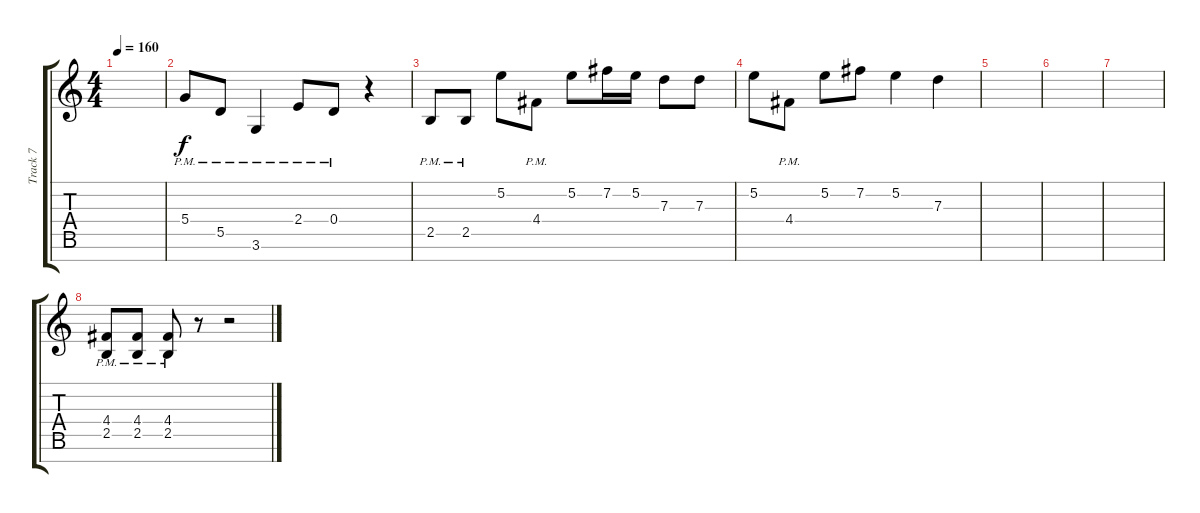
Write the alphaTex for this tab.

\track ("Track 7" "Track 7") {instrument distortionguitar}
\staff {score tabs}
\tuning (E4 B3 G3 D3 A2 E2 B1) {hide}
\ts (4 4)
\tempo 160
\clef g2
\ks c
|
5.4{pm}.8 5.5{pm}.8 3.6{pm}.4 2.4{pm}.8 0.4{pm}.8 r.4 |
2.5{pm}.8 2.5{pm}.8 5.2.8 4.4{pm}.8 5.2.8 7.2.16 5.2.16 7.3.8 7.3.8 |
5.2.8 4.4{pm}.8 5.2.8 7.2.8 5.2.4 7.3.4 |
|
|
|
(4.4{pm} 2.5{pm}).8 (4.4{pm} 2.5{pm}).8 (4.4{pm} 2.5{pm}).8 r.8 r.2
